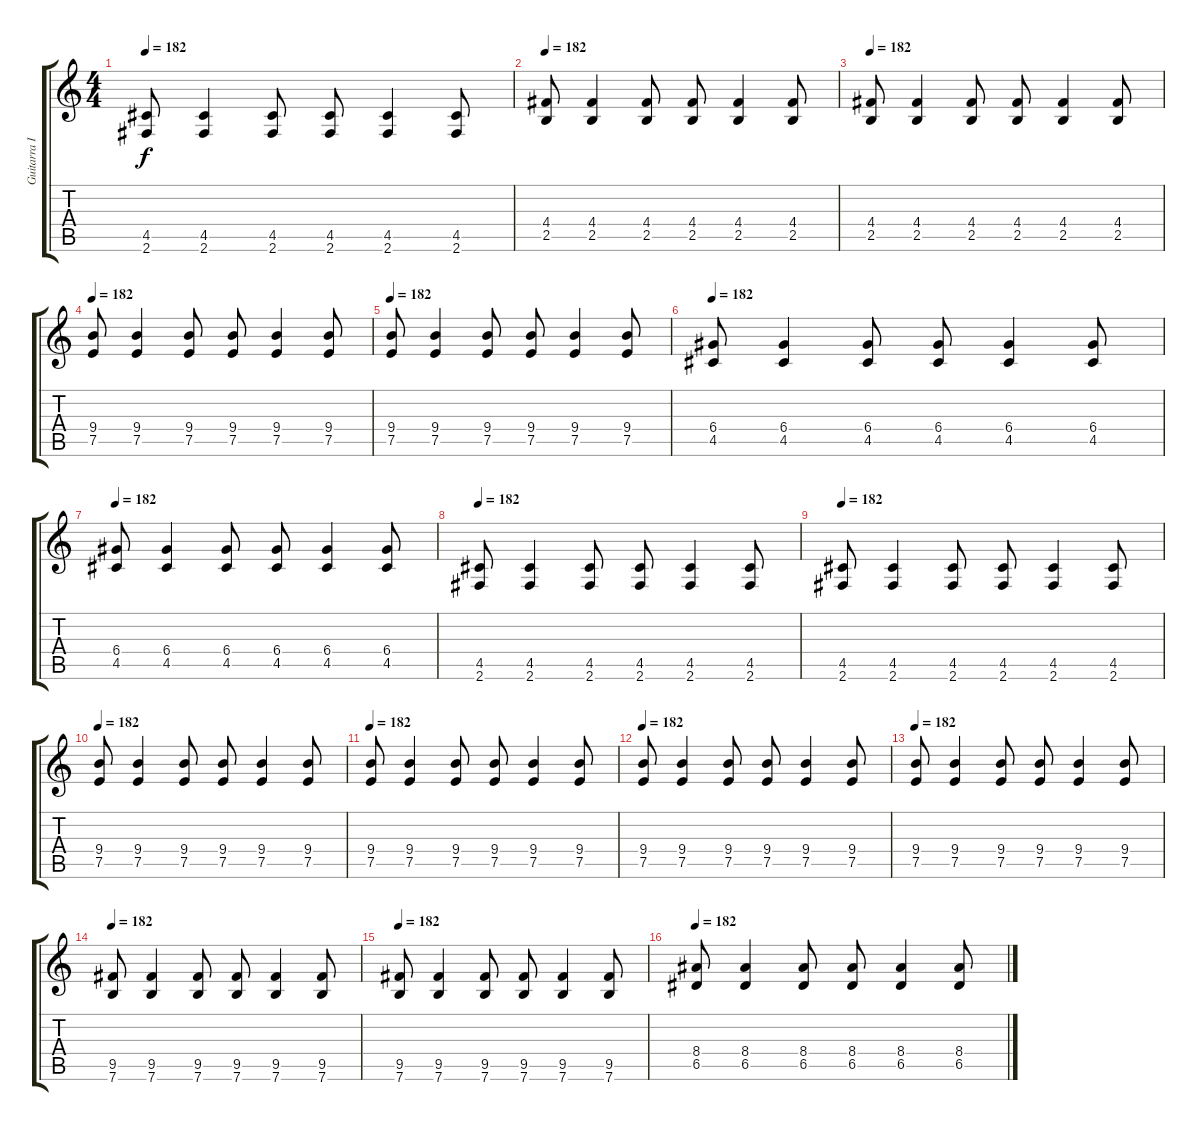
\track ("Guitarra II" "Guitarra I") {instrument distortionguitar}
\staff {score tabs}
\tuning (E4 B3 G3 D3 A2 E2) {hide}
\ts (4 4)
\tempo 182
\clef g2
\ks c
(4.5 2.6).8{dy f} (4.5 2.6).4 (4.5 2.6).8 (4.5 2.6).8 (4.5 2.6).4 (4.5 2.6).8 |
\tempo 182
(4.4 2.5).8 (4.4 2.5).4 (4.4 2.5).8 (4.4 2.5).8 (4.4 2.5).4 (4.4 2.5).8 |
\tempo 182
(4.4 2.5).8 (4.4 2.5).4 (4.4 2.5).8 (4.4 2.5).8 (4.4 2.5).4 (4.4 2.5).8 |
\tempo 182
(9.4 7.5).8 (9.4 7.5).4 (9.4 7.5).8 (9.4 7.5).8 (9.4 7.5).4 (9.4 7.5).8 |
\tempo 182
(9.4 7.5).8 (9.4 7.5).4 (9.4 7.5).8 (9.4 7.5).8 (9.4 7.5).4 (9.4 7.5).8 |
\tempo 182
(6.4 4.5).8 (6.4 4.5).4 (6.4 4.5).8 (6.4 4.5).8 (6.4 4.5).4 (6.4 4.5).8 |
\tempo 182
(6.4 4.5).8 (6.4 4.5).4 (6.4 4.5).8 (6.4 4.5).8 (6.4 4.5).4 (6.4 4.5).8 |
\tempo 182
(4.5 2.6).8 (4.5 2.6).4 (4.5 2.6).8 (4.5 2.6).8 (4.5 2.6).4 (4.5 2.6).8 |
\tempo 182
(4.5 2.6).8 (4.5 2.6).4 (4.5 2.6).8 (4.5 2.6).8 (4.5 2.6).4 (4.5 2.6).8 |
\tempo 182
(9.4 7.5).8 (9.4 7.5).4 (9.4 7.5).8 (9.4 7.5).8 (9.4 7.5).4 (9.4 7.5).8 |
\tempo 182
(9.4 7.5).8 (9.4 7.5).4 (9.4 7.5).8 (9.4 7.5).8 (9.4 7.5).4 (9.4 7.5).8 |
\tempo 182
(9.4 7.5).8 (9.4 7.5).4 (9.4 7.5).8 (9.4 7.5).8 (9.4 7.5).4 (9.4 7.5).8 |
\tempo 182
(9.4 7.5).8 (9.4 7.5).4 (9.4 7.5).8 (9.4 7.5).8 (9.4 7.5).4 (9.4 7.5).8 |
\tempo 182
(9.5 7.6).8 (9.5 7.6).4 (9.5 7.6).8 (9.5 7.6).8 (9.5 7.6).4 (9.5 7.6).8 |
\tempo 182
(9.5 7.6).8 (9.5 7.6).4 (9.5 7.6).8 (9.5 7.6).8 (9.5 7.6).4 (9.5 7.6).8 |
\tempo 182
(8.4 6.5).8 (8.4 6.5).4 (8.4 6.5).8 (8.4 6.5).8 (8.4 6.5).4 (8.4 6.5).8
